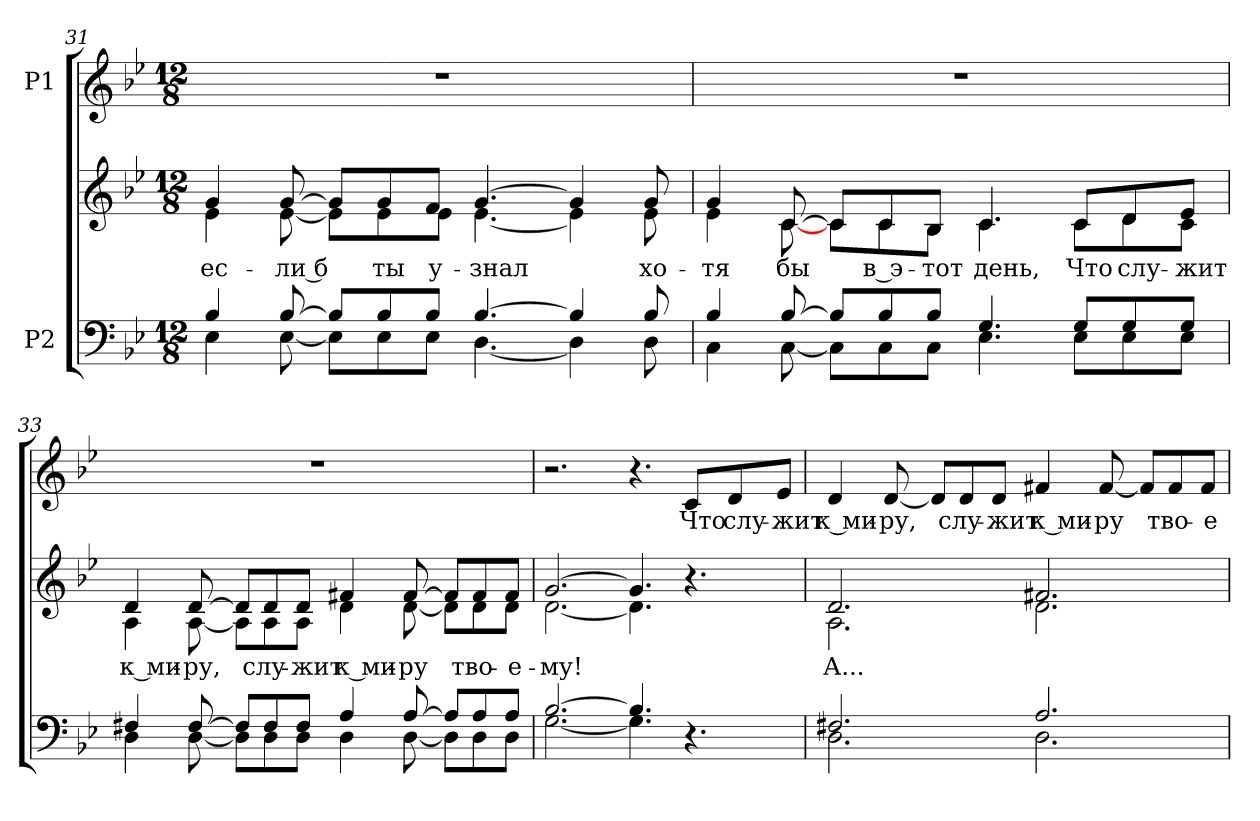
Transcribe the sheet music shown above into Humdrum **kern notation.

**kern	**kern	**text	**kern	**text
*part2	*part2	*part2	*part1	*part1
*staff3	*staff2	*staff2	*staff1	*staff1
*I"P2	*	*	*I"P1	*
*clefF4	*clefG2	*	*clefG2	*
*k[b-e-]	*k[b-e-]	*	*k[b-e-]	*
*B-:	*B-:	*	*B-:	*
*M12/8	*M12/8	*	*M12/8	*
=31	=31	=31	=31	=31
*^	*	*	*	*
!	!	!	!LO:LY:b:color=#000000	!LO:N:vis=1	!
*	*	*^	*	*	*
4B-i/	4E-i\	4gi/	4e-i\	ес-	1.r	.
!	!	!	!	!LO:LY:b:color=#000000	!	!
[>8B-i/	[<8E-i\	[>8gi/	[<8e-i\	-ли б	.	.
8B-i/L]	8E-i\L]	8gi/L]	8e-i\L]	.	.	.
!	!	!	!	!LO:LY:b:color=#000000	!	!
8B-i/	8E-i\	8gi/	8e-i\	ты	.	.
!	!	!	!	!LO:LY:b:color=#000000	!	!
8B-i/J	8E-i\J	8fi/J	8e-i\J	у-	.	.
!	!	!	!	!LO:LY:b:color=#000000	!	!
[>4.B-i/	[<4.Di\	[>4.gi/	[<4.e-i\	-знал	.	.
4B-i/]	4Di\]	4gi/]	4e-i\]	.	.	.
!	!	!	!	!LO:LY:b:color=#000000	!	!
8B-i/	8Di\	8gi/	8e-i\	хо-	.	.
!!LO:LB:g=z
=32	=32	=32	=32	=32	=32	=32
!	!	!	!	!LO:LY:b:color=#000000	!LO:N:vis=1	!
4B-i/	4Ci\	4gi/	4e-i\	-тя	1.r	.
!	!	!	!	!LO:LY:b:color=#000000	!	!
[>8B-i/	[<8Ci\	[>8ci/	[<8ci\	бы	.	.
8B-i/L]	8Ci\L]	8ci/L]	8ci\L	.	.	.
!	!	!	!	!LO:LY:b:color=#000000	!	!
8B-i/	8Ci\	8ci/	8ci\	в э-	.	.
!	!	!	!	!LO:LY:b:color=#000000	!	!
8B-i/J	8Ci\J	8B-i/J	8B-i\J	-тот	.	.
!	!	!	!	!LO:LY:b:color=#000000	!	!
4.Gi/	4.E-i\	4.ci/	4.ci\	день,	.	.
!	!	!	!	!LO:LY:b:color=#000000	!	!
8Gi/L	8E-i\L	8ci/L	8ci\L	Что	.	.
!	!	!	!	!LO:LY:b:color=#000000	!	!
8Gi/	8E-i\	8di/	8di\	слу-	.	.
!	!	!	!	!LO:LY:b:color=#000000	!	!
8Gi/J	8E-i\J	8e-i/J	8ci\J	-жит	.	.
=33	=33	=33	=33	=33	=33	=33
!	!	!	!	!LO:LY:b:color=#000000	!LO:N:vis=1	!
4F#Xi/	4Di\	4di/	4Ai\	к ми-	1.r	.
!	!	!	!	!LO:LY:b:color=#000000	!	!
[>8F#i/	[<8Di\	[>8di/	[<8Ai\	-ру,	.	.
8F#i/L]	8Di\L]	8di/L]	8Ai\L]	.	.	.
!	!	!	!	!LO:LY:b:color=#000000	!	!
8F#i/	8Di\	8di/	8Ai\	слу-	.	.
!	!	!	!	!LO:LY:b:color=#000000	!	!
8F#i/J	8Di\J	8di/J	8Ai\J	-жит	.	.
!	!	!	!	!LO:LY:b:color=#000000	!	!
4Ai/	4Di\	4f#Xi/	4di\	к ми-	.	.
!	!	!	!	!LO:LY:b:color=#000000	!	!
[>8Ai/	[<8Di\	[>8f#i/	[<8di\	-ру	.	.
8Ai/L]	8Di\L]	8f#i/L]	8di\L]	.	.	.
!	!	!	!	!LO:LY:b:color=#000000	!	!
8Ai/	8Di\	8f#i/	8di\	тво-	.	.
!	!	!	!	!LO:LY:b:color=#000000	!	!
8Ai/J	8Di\J	8f#i/J	8di\J	-е-	.	.
!!LO:LB:g=z
=34	=34	=34	=34	=34	=34	=34
!	!	!	!	!LO:LY:b:color=#000000	!	!
[>2.B-i/	[<2.Gi\	[>2.gi/	[<2.di\	-му!	2.r	.
4.B-i/]	4.Gi\]	4.gi/]	4.di\]	.	4.r	.
!	!	!	!	!	!	!LO:LY:b:color=#000000
4.r	4.ryy	4.r	4.ryy	.	8ci/L	Что
!	!	!	!	!	!	!LO:LY:b:color=#000000
.	.	.	.	.	8di/	слу-
!	!	!	!	!	!	!LO:LY:b:color=#000000
.	.	.	.	.	8e-i/J	-жит
=35	=35	=35	=35	=35	=35	=35
!	!	!	!	!LO:LY:b:color=#000000	!	!
!	!	!	!	!	!	!LO:LY:b:color=#000000
2.F#Xi/	2.Di\	2.di/	2.Ai\	А...	4di/	к ми-
!	!	!	!	!	!	!LO:LY:b:color=#000000
.	.	.	.	.	[<8di/	-ру,
.	.	.	.	.	8di/L]	.
!	!	!	!	!	!	!LO:LY:b:color=#000000
.	.	.	.	.	8di/	слу-
!	!	!	!	!	!	!LO:LY:b:color=#000000
.	.	.	.	.	8di/J	-жит
!	!	!	!	!	!	!LO:LY:b:color=#000000
2.Ai/	2.Di\	2.f#Xi/	2.di\	.	4f#Xi/	к ми-
!	!	!	!	!	!	!LO:LY:b:color=#000000
.	.	.	.	.	[<8f#i/	-ру
.	.	.	.	.	8f#i/L]	.
!	!	!	!	!	!	!LO:LY:b:color=#000000
.	.	.	.	.	8f#i/	тво-
!	!	!	!	!	!	!LO:LY:b:color=#000000
.	.	.	.	.	8f#i/J	-е-
*v	*v	*	*	*	*	*
*	*v	*v	*	*	*
=	=	=	=	=
*-	*-	*-	*-	*-
